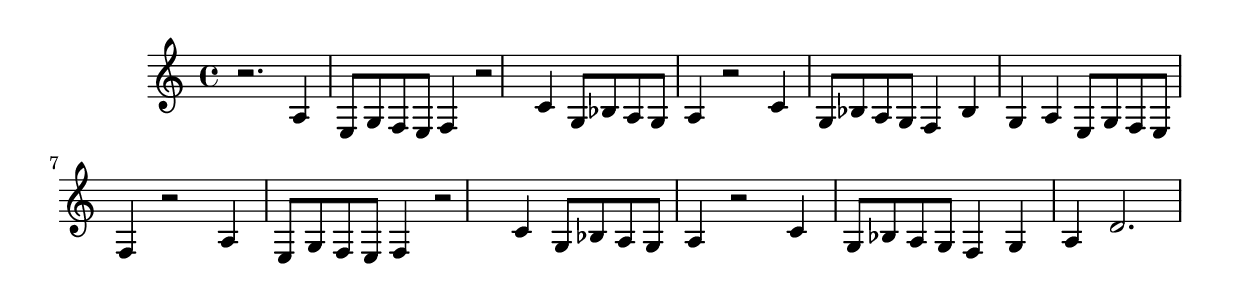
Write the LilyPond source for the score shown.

%%  sesto_basso.ly
%%  Copyright (c) 2011 Benjamin Coudrin <benjamin.coudrin@gmail.com>
%%                All Rights Reserved
%%
%%  Copyleft :
%%  This program is free software. It comes without any warranty, to
%%  the extent permitted by applicable law. You can redistribute it
%%  and/or modify it under the terms of the Do What The Fuck You Want
%%  To Public License, Version 2, as published by Sam Hocevar. See
%%  http://sam.zoy.org/wtfpl/COPYING for more details.

\relative c {
  r2.
  a'4 e8[ g f e]
  f4 r2
  c'4 g8[ bes a g]
  a4 r2
  c4 g8[ bes a g]
  f4 bes4 g4
  a4 e8[ g f e]
  f4 r2
  a4 e8[ g f e]
  f4 r2
  c'4 g8[ bes a g]
  a4 r2
  c4 g8[ bes a g]
  f4 g4 a4
  d2. 
}